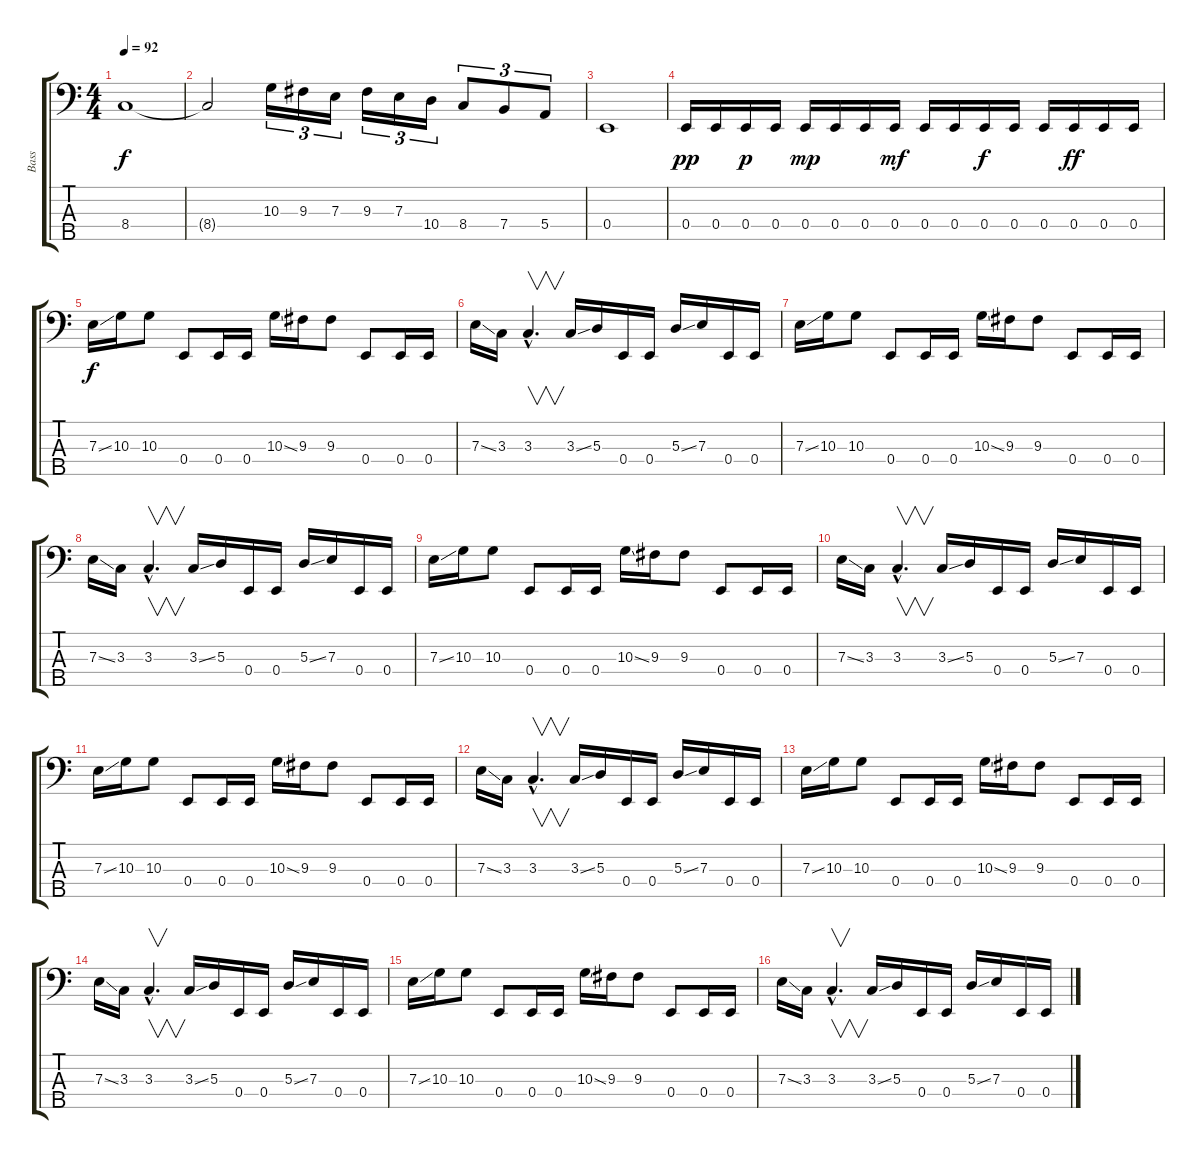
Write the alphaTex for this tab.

\track ("Bass" "Bass") {instrument electricbassfinger}
\staff {score tabs}
\tuning (G2 D2 A1 E1 B0) {hide}
\ts (4 4)
\tempo 92
\clef f4
\ks c
8.4.1{dy f} |
8.4{t}.2 10.3.16{tu (3 2)} 9.3.16{tu (3 2)} 7.3.16{tu (3 2)} 9.3.16{tu (3 2)} 7.3.16{tu (3 2)} 10.4.16{tu (3 2)} 8.4.8{tu (3 2)} 7.4.8{tu (3 2)} 5.4.8{tu (3 2)} |
0.4.1 |
0.4.16{dy pp} 0.4.16 0.4.16{dy p} 0.4.16 0.4.16{dy mp} 0.4.16 0.4.16 0.4.16{dy mf} 0.4.16 0.4.16 0.4.16{dy f} 0.4.16 0.4.16 0.4.16{dy ff} 0.4.16 0.4.16 |
7.3{ss}.16{dy f} 10.3.16 10.3.8 0.4.8 0.4.16 0.4.16 10.3{ss}.16 9.3.16 9.3.8 0.4.8 0.4.16 0.4.16 |
7.3{ss}.16 3.3.16 3.3{hac}.4{v d} 3.3{ss}.16 5.3.16 0.4.16 0.4.16 5.3{ss}.16 7.3.16 0.4.16 0.4.16 |
7.3{ss}.16 10.3.16 10.3.8 0.4.8 0.4.16 0.4.16 10.3{ss}.16 9.3.16 9.3.8 0.4.8 0.4.16 0.4.16 |
7.3{ss}.16 3.3.16 3.3{hac}.4{v d} 3.3{ss}.16 5.3.16 0.4.16 0.4.16 5.3{ss}.16 7.3.16 0.4.16 0.4.16 |
7.3{ss}.16 10.3.16 10.3.8 0.4.8 0.4.16 0.4.16 10.3{ss}.16 9.3.16 9.3.8 0.4.8 0.4.16 0.4.16 |
7.3{ss}.16 3.3.16 3.3{hac}.4{v d} 3.3{ss}.16 5.3.16 0.4.16 0.4.16 5.3{ss}.16 7.3.16 0.4.16 0.4.16 |
7.3{ss}.16 10.3.16 10.3.8 0.4.8 0.4.16 0.4.16 10.3{ss}.16 9.3.16 9.3.8 0.4.8 0.4.16 0.4.16 |
7.3{ss}.16 3.3.16 3.3{hac}.4{v d} 3.3{ss}.16 5.3.16 0.4.16 0.4.16 5.3{ss}.16 7.3.16 0.4.16 0.4.16 |
7.3{ss}.16 10.3.16 10.3.8 0.4.8 0.4.16 0.4.16 10.3{ss}.16 9.3.16 9.3.8 0.4.8 0.4.16 0.4.16 |
7.3{ss}.16 3.3.16 3.3{hac}.4{v d} 3.3{ss}.16 5.3.16 0.4.16 0.4.16 5.3{ss}.16 7.3.16 0.4.16 0.4.16 |
7.3{ss}.16 10.3.16 10.3.8 0.4.8 0.4.16 0.4.16 10.3{ss}.16 9.3.16 9.3.8 0.4.8 0.4.16 0.4.16 |
7.3{ss}.16 3.3.16 3.3{hac}.4{v d} 3.3{ss}.16 5.3.16 0.4.16 0.4.16 5.3{ss}.16 7.3.16 0.4.16 0.4.16
